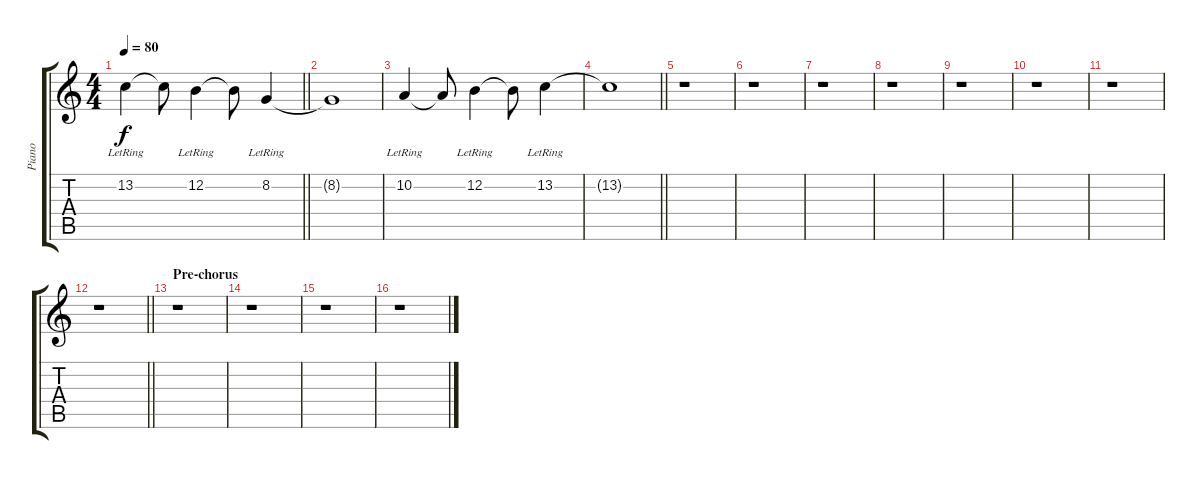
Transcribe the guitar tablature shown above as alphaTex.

\track ("Piano" "Piano") {instrument acousticgrandpiano}
\staff {score tabs}
\tuning (E4 B3 G3 D3 A2 E2) {hide}
\ts (4 4)
\tempo 80
\clef g2
\barLineRight lightlight
\ks c
13.2{lr}.4{dy f} 13.2{t}.8 12.2{lr}.4 12.2{t}.8 8.2{lr}.4 |
8.2{t}.1 |
10.2{lr}.4 10.2{t}.8 12.2{lr}.4 12.2{t}.8 13.2{lr}.4 |
\barLineRight lightlight
13.2{t}.1 |
\section ("" "")
r.1 |
r.1 |
r.1 |
r.1 |
r.1 |
r.1 |
r.1 |
\barLineRight lightlight
r.1 |
\section ("" "Pre-chorus")
r.1 |
r.1 |
r.1 |
r.1
